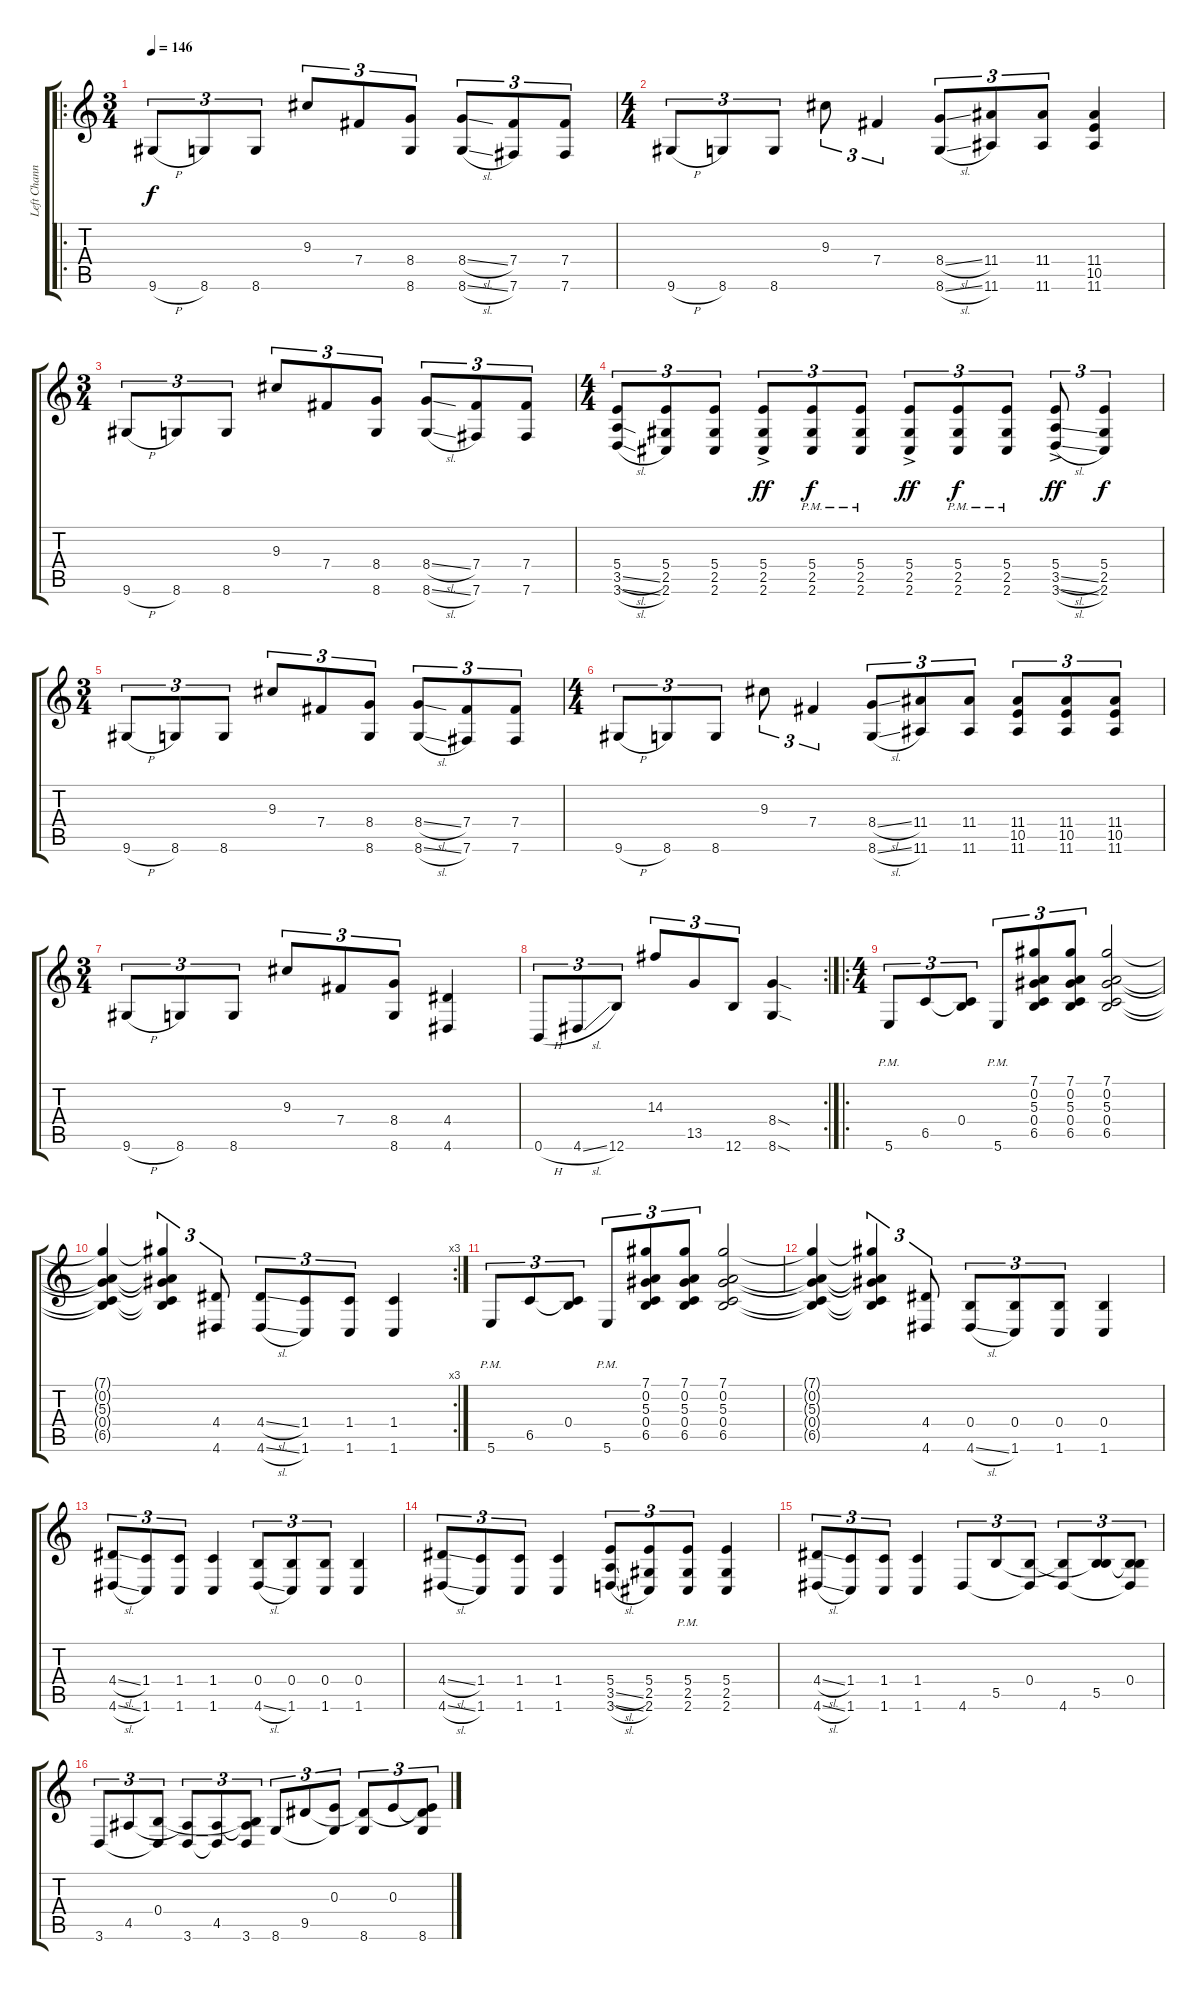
\track ("Left Channel" "Left Chann") {instrument distortionguitar}
\staff {score tabs}
\tuning (Db4 Ab3 E3 B2 Gb2 B1) {hide}
\ro
\ts (3 4)
\tempo 146
\clef g2
\ks c
9.6{h}.8{tu (3 2) dy f} 8.6.8{tu (3 2)} 8.6.8{tu (3 2)} 9.3.8{tu (3 2)} 7.4.8{tu (3 2)} (8.4 8.6).8{tu (3 2)} (8.4{sl} 8.6{sl}).8{tu (3 2)} (7.4 7.6).8{tu (3 2)} (7.4 7.6).8{tu (3 2)} |
\ts (4 4)
9.6{h}.8{tu (3 2)} 8.6.8{tu (3 2)} 8.6.8{tu (3 2)} 9.3.8{tu (3 2)} 7.4.4{tu (3 2)} (8.4{sl} 8.6{sl}).8{tu (3 2)} (11.4 11.6).8{tu (3 2)} (11.4 11.6).8{tu (3 2)} (11.4 10.5 11.6).4 |
\ts (3 4)
9.6{h}.8{tu (3 2)} 8.6.8{tu (3 2)} 8.6.8{tu (3 2)} 9.3.8{tu (3 2)} 7.4.8{tu (3 2)} (8.4 8.6).8{tu (3 2)} (8.4{sl} 8.6{sl}).8{tu (3 2)} (7.4 7.6).8{tu (3 2)} (7.4 7.6).8{tu (3 2)} |
\ts (4 4)
(5.4 3.5{sl} 3.6{sl}).8{tu (3 2)} (5.4 2.5 2.6).8{tu (3 2)} (5.4 2.5 2.6).8{tu (3 2)} (5.4 2.5 2.6{ac}).8{tu (3 2) dy ff} (5.4 2.5 2.6{pm}).8{tu (3 2) dy f} (5.4 2.5 2.6{pm}).8{tu (3 2)} (5.4 2.5 2.6{ac}).8{tu (3 2) dy ff} (5.4 2.5 2.6{pm}).8{tu (3 2) dy f} (5.4 2.5 2.6{pm}).8{tu (3 2)} (5.4 3.5{sl} 3.6{sl ac}).8{tu (3 2) dy ff} (5.4 2.5 2.6).4{tu (3 2) dy f} |
\ts (3 4)
9.6{h}.8{tu (3 2)} 8.6.8{tu (3 2)} 8.6.8{tu (3 2)} 9.3.8{tu (3 2)} 7.4.8{tu (3 2)} (8.4 8.6).8{tu (3 2)} (8.4{sl} 8.6{sl}).8{tu (3 2)} (7.4 7.6).8{tu (3 2)} (7.4 7.6).8{tu (3 2)} |
\ts (4 4)
9.6{h}.8{tu (3 2)} 8.6.8{tu (3 2)} 8.6.8{tu (3 2)} 9.3.8{tu (3 2)} 7.4.4{tu (3 2)} (8.4{sl} 8.6{sl}).8{tu (3 2)} (11.4 11.6).8{tu (3 2)} (11.4 11.6).8{tu (3 2)} (11.4 10.5 11.6).8{tu (3 2)} (11.4 10.5 11.6).8{tu (3 2)} (11.4 10.5 11.6).8{tu (3 2)} |
\ts (3 4)
9.6{h}.8{tu (3 2)} 8.6.8{tu (3 2)} 8.6.8{tu (3 2)} 9.3.8{tu (3 2)} 7.4.8{tu (3 2)} (8.4 8.6).8{tu (3 2)} (4.4 4.6).4 |
\rc 2
0.6{h}.8{tu (3 2)} 4.6{sl}.8{tu (3 2)} 12.6.8{tu (3 2)} 14.3.8{tu (3 2)} 13.5.8{tu (3 2)} 12.6.8{tu (3 2)} (8.4{sod} 8.6{sod}).4 |
\ro
\ts (4 4)
5.6{pm}.8{tu (3 2)} 6.5.8{tu (3 2)} (0.4 6.5{t}).8{tu (3 2)} 5.6{pm}.8{tu (3 2)} (7.1 0.2 5.3 0.4 6.5).8{tu (3 2)} (7.1 0.2 5.3 0.4 6.5).8{tu (3 2)} (7.1 0.2 5.3 0.4 6.5).2 |
\rc 3
(7.1{t} 0.2{t} 5.3{t} 0.4{t} 6.5{t}).4 (7.1{t} 0.2{t} 5.3{t} 0.4{t} 6.5{t}).4{tu (3 2)} (4.4 4.6).8{tu (3 2)} (4.4{sl} 4.6{sl}).8{tu (3 2)} (1.4 1.6).8{tu (3 2)} (1.4 1.6).8{tu (3 2)} (1.4 1.6).4 |
5.6{pm}.8{tu (3 2)} 6.5.8{tu (3 2)} (0.4 6.5{t}).8{tu (3 2)} 5.6{pm}.8{tu (3 2)} (7.1 0.2 5.3 0.4 6.5).8{tu (3 2)} (7.1 0.2 5.3 0.4 6.5).8{tu (3 2)} (7.1 0.2 5.3 0.4 6.5).2 |
(7.1{t} 0.2{t} 5.3{t} 0.4{t} 6.5{t}).4 (7.1{t} 0.2{t} 5.3{t} 0.4{t} 6.5{t}).4{tu (3 2)} (4.4 4.6).8{tu (3 2)} (0.4 4.6{sl}).8{tu (3 2)} (0.4 1.6).8{tu (3 2)} (0.4 1.6).8{tu (3 2)} (0.4 1.6).4 |
(4.4{sl} 4.6{sl}).8{tu (3 2)} (1.4 1.6).8{tu (3 2)} (1.4 1.6).8{tu (3 2)} (1.4 1.6).4 (0.4 4.6{sl}).8{tu (3 2)} (0.4 1.6).8{tu (3 2)} (0.4 1.6).8{tu (3 2)} (0.4 1.6).4 |
(4.4{sl} 4.6{sl}).8{tu (3 2)} (1.4 1.6).8{tu (3 2)} (1.4 1.6).8{tu (3 2)} (1.4 1.6).4 (5.4 3.5{sl} 3.6{sl}).8{tu (3 2)} (5.4 2.5 2.6).8{tu (3 2)} (5.4 2.5 2.6{pm}).8{tu (3 2)} (5.4 2.5 2.6).4 |
(4.4{sl} 4.6{sl}).8{tu (3 2)} (1.4 1.6).8{tu (3 2)} (1.4 1.6).8{tu (3 2)} (1.4 1.6).4 4.6.8{tu (3 2)} 5.5.8{tu (3 2)} (0.4 4.6{t}).8{tu (3 2)} (5.5{t} 4.6).8{tu (3 2)} (0.4{t} 5.5).8{tu (3 2)} (0.4 5.5{t} 4.6{t}).8{tu (3 2)} |
3.6.8{tu (3 2)} 4.5.8{tu (3 2)} (0.4 3.6{t}).8{tu (3 2)} (4.5{t} 3.6).8{tu (3 2)} (4.5 3.6{t}).8{tu (3 2)} (0.4{t} 4.5{t} 3.6).8{tu (3 2)} 8.6.8{tu (3 2)} 9.5.8{tu (3 2)} (0.3 8.6{t}).8{tu (3 2)} (9.5{t} 8.6).8{tu (3 2)} 0.3.8{tu (3 2)} (0.3{t} 9.5{t} 8.6).8{tu (3 2)}
